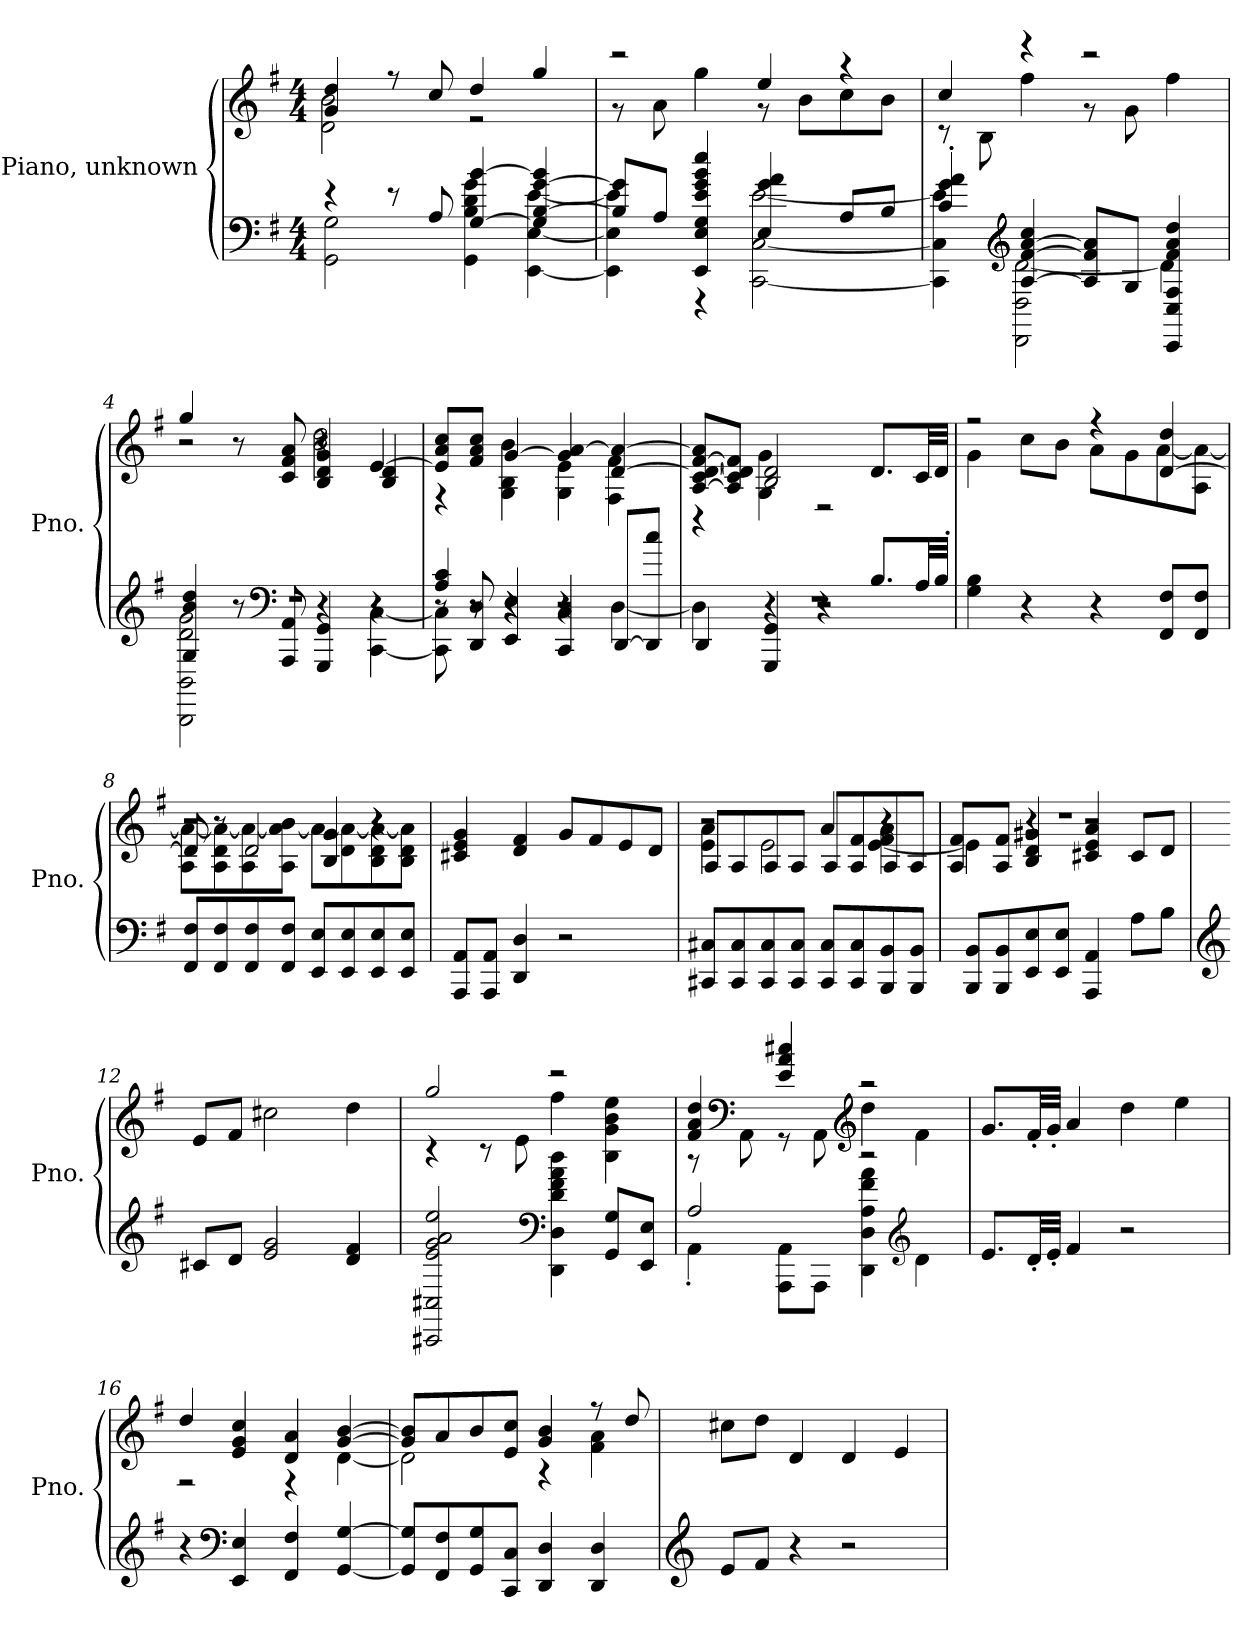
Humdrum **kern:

**kern	**kern
*part1	*part1
*staff2	*staff1
*I"Piano, unknown	*
*I'Pno.	*
*clefF4	*clefG2
*k[f#]	*k[f#]
*M4/4	*M4/4
*MM120	*MM120
=1	=1
*^	*^
4r	2GG\ 2G\	4g/ 4dd/	2d\ 2b\
8r	.	8r	.
8A/	.	8cc/	.
[4G/ [4b/	4GG\ 4B\ 4d\ 4g\	4dd/	2r
4G/] [4B/ [4g/ 4b/]	[4EE\ [4E\ [4e\	4gg/	.
=2	=2	=2	=2
8B/] 8g/]L	4EE\] 4E\] 4e\]	2r	8r
8A/J	.	.	8a\
4EE/ 4E/ 4G/ 4e/ 4g/ 4b/ 4ee/	4r	.	4gg\
4E/ 4g/ 4a/	[2CC\ [2C\ [2e\	4ee/	8r
.	.	.	8b\L
8A/L	.	4r	8cc\
8B/J	.	.	8b\J
=3	=3	=3	=3
4c/' 4g/' 4a/'	4CC\] 4C\] 4e\]	4cc/	8r
.	.	.	8B\
*clefG2	*	*	*
[4A/ [4f#/ [4a/ 4cc/	2DD\ 2D\ [2d\	4r	4ff#\
8A/] 8f#/] 8a/]L	.	2r	8r
8G/J	.	.	8g\
4CC/ 4C/ 4F#/ 4f#/ 4a/ 4dd/	4d\]	.	4ff#\
=4	=4	=4	=4
*	*^	*	*^
1r	2BBB\ 2BB\ 2d\ 2g\	4G/ 4b/ 4dd/	4gg/	2r	2r
.	.	8r	8r	.	.
*clefF4	*	*	*	*	*
.	.	8AAA/ 8AA/	8c/ 8f#/ 8a/	.	.
.	4r	4GGG/ 4GG/	4B/ 4d/ 4g/	2b\ 2dd\	4r
.	[4CC\ [4C\	4r	[4e/	.	4B/ 4d/
*	*	*	*	*v	*v
!!LO:LB:g=z
=5	=5	=5	=5	=5
4A/ 4c/	8CC\] 8C\]	8r	8e/] 8a/ 8cc/L	4r
.	8r	8DD/ 8D/	8f#/ 8a/ 8cc/J	.
4r	4r	4EE/ 4E/	[4g/	4G\ 4B\ 4b\
2r	4r	4CC/ 4C/	4g/] [4a/	4G\ 4e\
.	[4D\	[8DD/L	[4d/ 4a/_	4F#\ 4f#\
.	.	8DD/] 8cc/J	.	.
=6	=6	=6	=6	=6
1r	4D\]	4DD/	[8A/ [8c/ 8d/_ [8f#/ 8a/]L	4r
.	.	.	8A/] 8c/] 8d/] 8f#/]J	.
.	4r	4GGG/ 4GG/	2B/ 2d/	4G\ 4g\
.	2r	4r	.	2r
.	.	8.B/L	8.d/L	.
.	.	32A/LL	32c/LL	.
.	.	32B'/JJJ	32d/JJJ	.
*v	*v	*v	*	*
=7	=7	=7
4G\ 4B\	2r	4g\
4r	.	8cc\L
.	.	8b\J
4r	4r	8a\L
.	.	8g\
8FF#/ 8F#/L	[4d/ 4dd/	[8a\
8FF#/ 8F#/J	.	8A\ 8a\_J
=8	=8	=8
*	*	*^
8FF#/ 8F#/L	8d/]	8A\ 8a\_L	2r
8FF#/ 8F#/	8r	8A\ 8d\ 8a\_	.
8FF#/ 8F#/	2d/	8A\ 8a\_	.
8FF#/ 8F#/J	.	8A\ 8a\_ 8b\J	.
8EE/ 8E/L	.	8a\L_	4B/ 4g/
8EE/ 8E/	.	8d\ 8a\_	.
8EE/ 8E/	4r	8B\ 8d\ 8a\_	4r
8EE/ 8E/J	.	8B\ 8d\ 8a\]J	.
*	*v	*v	*v
!!LO:LB:g=z
=9	=9
8AAA/ 8AA/L	4c#X/ 4e/ 4g/
8AAA/ 8AA/J	.
4DD/ 4D/	4d/ 4f#/
2r	8g/L
.	8f#/
.	8e/
.	8d/J
=10	=10
*	*^
*	*	*^
8CC#X/ 8C#X/L	2r	4e\ 4a\	8A/L
8CC#/ 8C#/	.	.	8A/
8CC#/ 8C#/	.	2e\	8A/
8CC#/ 8C#/J	.	.	8A/J
8CC#/ 8C#/L	4a/	.	8A/L
8CC#/ 8C#/	.	.	8A/ 8f#/
8BBB/ 8BB/	4r	[4e\ 4f#\ 4a\	8A/
8BBB/ 8BB/J	.	.	8A/J
=11	=11	=11	=11
8BBB/ 8BB/L	1r	4e\]	8A/ 8f#/L
8BBB/ 8BB/	.	.	8A/ 8f#/J
8EE/ 8E/	.	4r	4B/ 4d/ 4g#X/
8EE/ 8E/J	.	.	.
4AAA/ 4AA/	.	2r	4c#X/ 4e/ 4a/
8A\L	.	.	8c#/L
8B\J	.	.	8d/J
*	*v	*v	*v
=12	=12
*clefG2	*
8c#X/L	8e/L
8d/J	8f#/J
2e/ 2g/	2cc#X\
4d/ 4f#/	4dd\
!!LO:LB:g=z
=13	=13
*	*^
2CC#X/ 2C#X/ 2e/ 2g/ 2a/ 2ee/	2gg/	4r
.	.	8r
.	.	8e\
*clefF4	*	*
4DD\ 4D\ 4d\ 4f#\ 4a\ 4dd\	2r	4ff#\
8GG/ 8G/L	.	4B\ 4g\ 4b\ 4ee\
8EE/ 8E/J	.	.
=14	=14	=14
*^	*	*
2A/	4AA'\	4f#/ 4a/ 4dd/	8r
*	*	*clefF4	*
.	.	.	8AA\
.	8AAA\ 8AA\L	4e/ 4a/ 4cc#X/	8r
.	8AAA\J	.	8AA\
*	*	*clefG2	*
2r	4DD\ 4D\ 4A\ 4f#\ 4a\	2r	4dd\
*clefG2	*	*	*
.	4d\	.	4f#\
*v	*v	*	*
*	*v	*v
=15	=15
8.e/L	8.g/L
32d'/LL	32f#'/LL
32e'/JJJ	32g'/JJJ
4f#/	4a/
2r	4dd\
.	4ee\
=16	=16
*	*^
4r	4dd/	2r
*clefF4	*	*
4EE/ 4E/	4e/ 4g/ 4cc/	.
4FF#/ 4F#/	4d/ 4a/	4r
[4GG/ [4G/	[4g/ [4b/	[4d\
=17	=17	=17
8GG/] 8G/]L	8g/] 8b/]L	2d\]
8FF#/ 8F#/	8a/	.
8GG/ 8G/	8b/	.
8CC/ 8C/J	8e/ 8cc/J	.
4DD/ 4D/	4g/ 4b/	4r
4DD/ 4D/	8r	4f#\ 4a\
.	8dd/	.
*	*v	*v
!!LO:LB:g=z
=18	=18
*clefG2	*
8e/L	8cc#X\L
8f#/J	8dd\J
4r	4d/
2r	4d/
.	4e/
=	=
*-	*-
